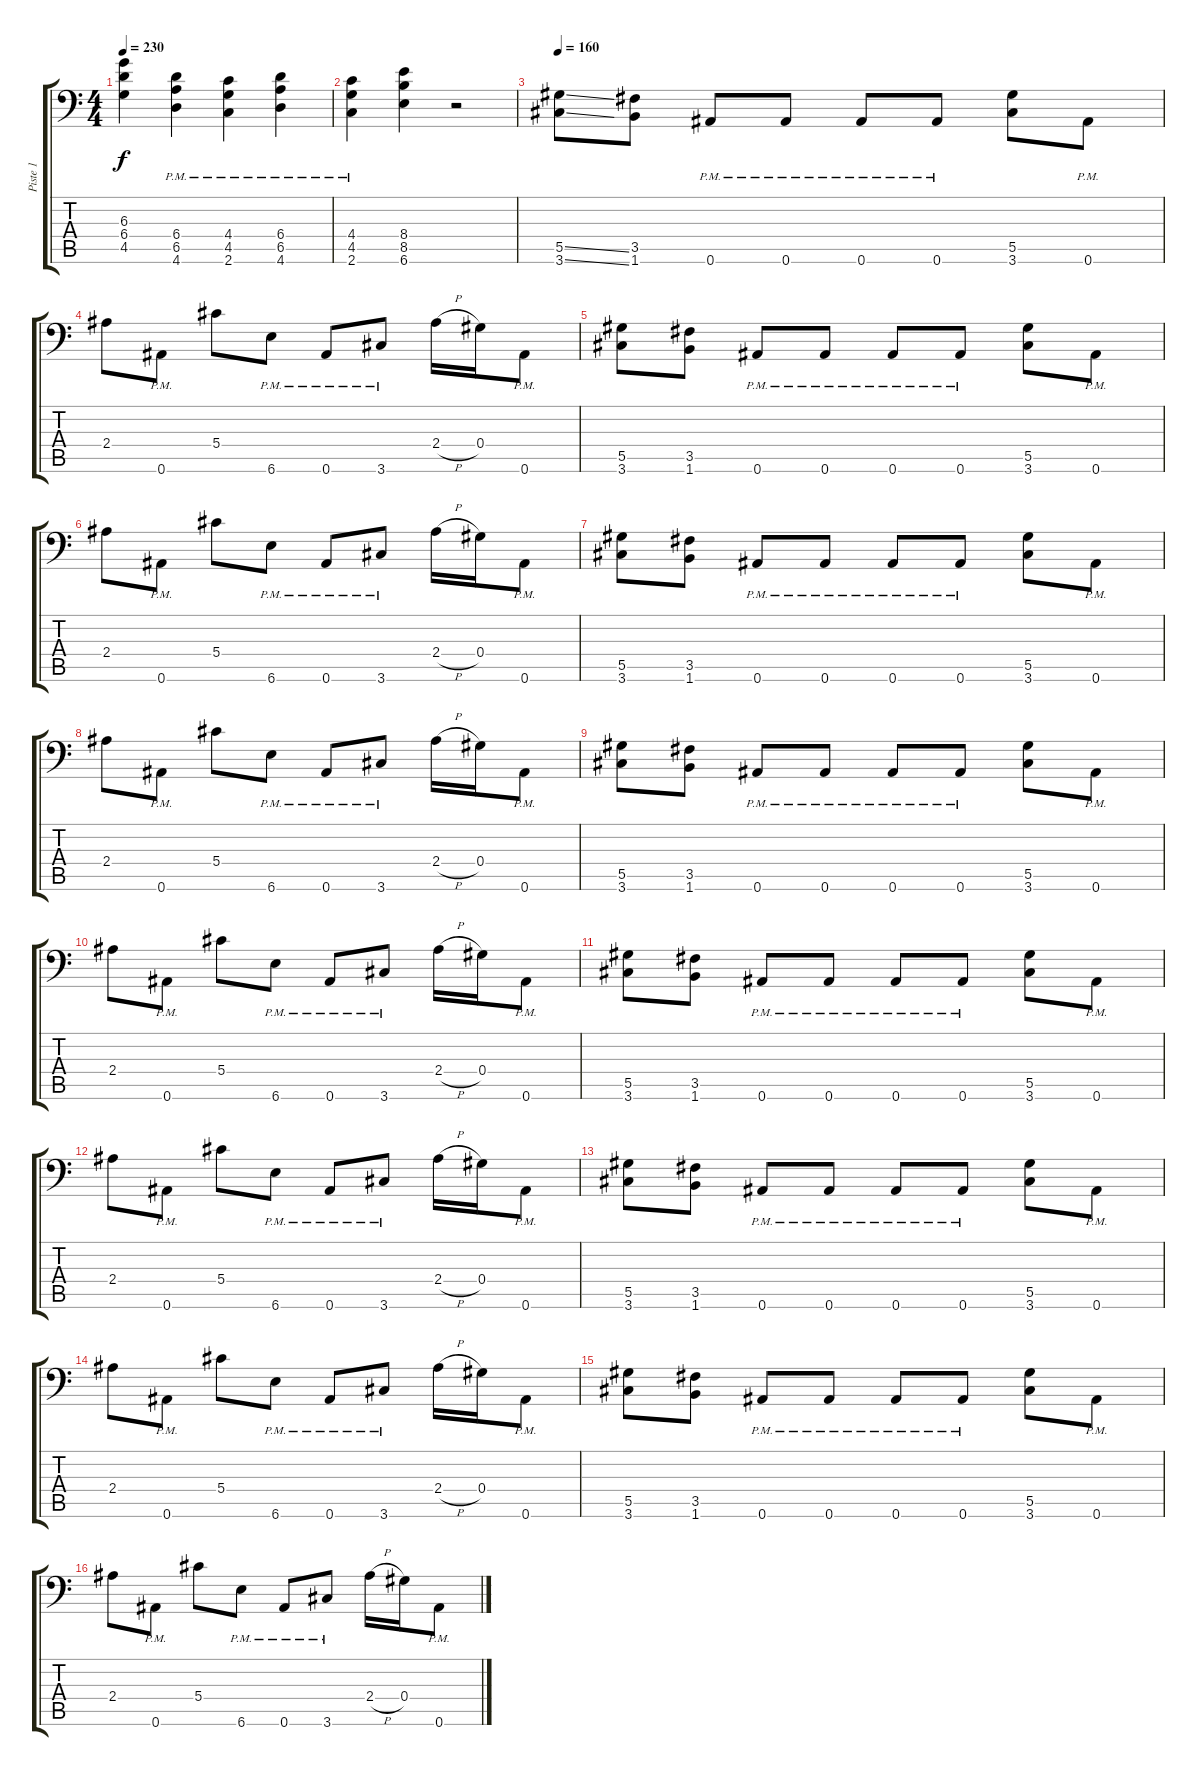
\track ("Piste 1" "Piste 1") {instrument distortionguitar}
\staff {score tabs}
\tuning (Bb3 F3 Db3 Ab2 Eb2 Bb1) {hide}
\ts (4 4)
\tempo 230
\clef f4
\ks c
(6.3 6.4 4.5).4{dy f} (6.4{pm} 6.5{pm} 4.6{pm}).4 (4.4{pm} 4.5{pm} 2.6{pm}).4 (6.4{pm} 6.5{pm} 4.6{pm}).4 |
(4.4{pm} 4.5{pm} 2.6{pm}).4 (8.4 8.5 6.6).4 r.2 |
\tempo 160
(5.5{ss} 3.6{ss}).8 (3.5 1.6).8 0.6{pm}.8 0.6{pm}.8 0.6{pm}.8 0.6{pm}.8 (5.5 3.6).8 0.6{pm}.8 |
2.4.8 0.6{pm}.8 5.4.8 6.6{pm}.8 0.6{pm}.8 3.6{pm}.8 2.4{h}.16 0.4.16 0.6{pm}.8 |
(5.5 3.6).8 (3.5 1.6).8 0.6{pm}.8 0.6{pm}.8 0.6{pm}.8 0.6{pm}.8 (5.5 3.6).8 0.6{pm}.8 |
2.4.8 0.6{pm}.8 5.4.8 6.6{pm}.8 0.6{pm}.8 3.6{pm}.8 2.4{h}.16 0.4.16 0.6{pm}.8 |
(5.5 3.6).8 (3.5 1.6).8 0.6{pm}.8 0.6{pm}.8 0.6{pm}.8 0.6{pm}.8 (5.5 3.6).8 0.6{pm}.8 |
2.4.8 0.6{pm}.8 5.4.8 6.6{pm}.8 0.6{pm}.8 3.6{pm}.8 2.4{h}.16 0.4.16 0.6{pm}.8 |
(5.5 3.6).8 (3.5 1.6).8 0.6{pm}.8 0.6{pm}.8 0.6{pm}.8 0.6{pm}.8 (5.5 3.6).8 0.6{pm}.8 |
2.4.8 0.6{pm}.8 5.4.8 6.6{pm}.8 0.6{pm}.8 3.6{pm}.8 2.4{h}.16 0.4.16 0.6{pm}.8 |
(5.5 3.6).8 (3.5 1.6).8 0.6{pm}.8 0.6{pm}.8 0.6{pm}.8 0.6{pm}.8 (5.5 3.6).8 0.6{pm}.8 |
2.4.8 0.6{pm}.8 5.4.8 6.6{pm}.8 0.6{pm}.8 3.6{pm}.8 2.4{h}.16 0.4.16 0.6{pm}.8 |
(5.5 3.6).8 (3.5 1.6).8 0.6{pm}.8 0.6{pm}.8 0.6{pm}.8 0.6{pm}.8 (5.5 3.6).8 0.6{pm}.8 |
2.4.8 0.6{pm}.8 5.4.8 6.6{pm}.8 0.6{pm}.8 3.6{pm}.8 2.4{h}.16 0.4.16 0.6{pm}.8 |
(5.5 3.6).8 (3.5 1.6).8 0.6{pm}.8 0.6{pm}.8 0.6{pm}.8 0.6{pm}.8 (5.5 3.6).8 0.6{pm}.8 |
2.4.8 0.6{pm}.8 5.4.8 6.6{pm}.8 0.6{pm}.8 3.6{pm}.8 2.4{h}.16 0.4.16 0.6{pm}.8
